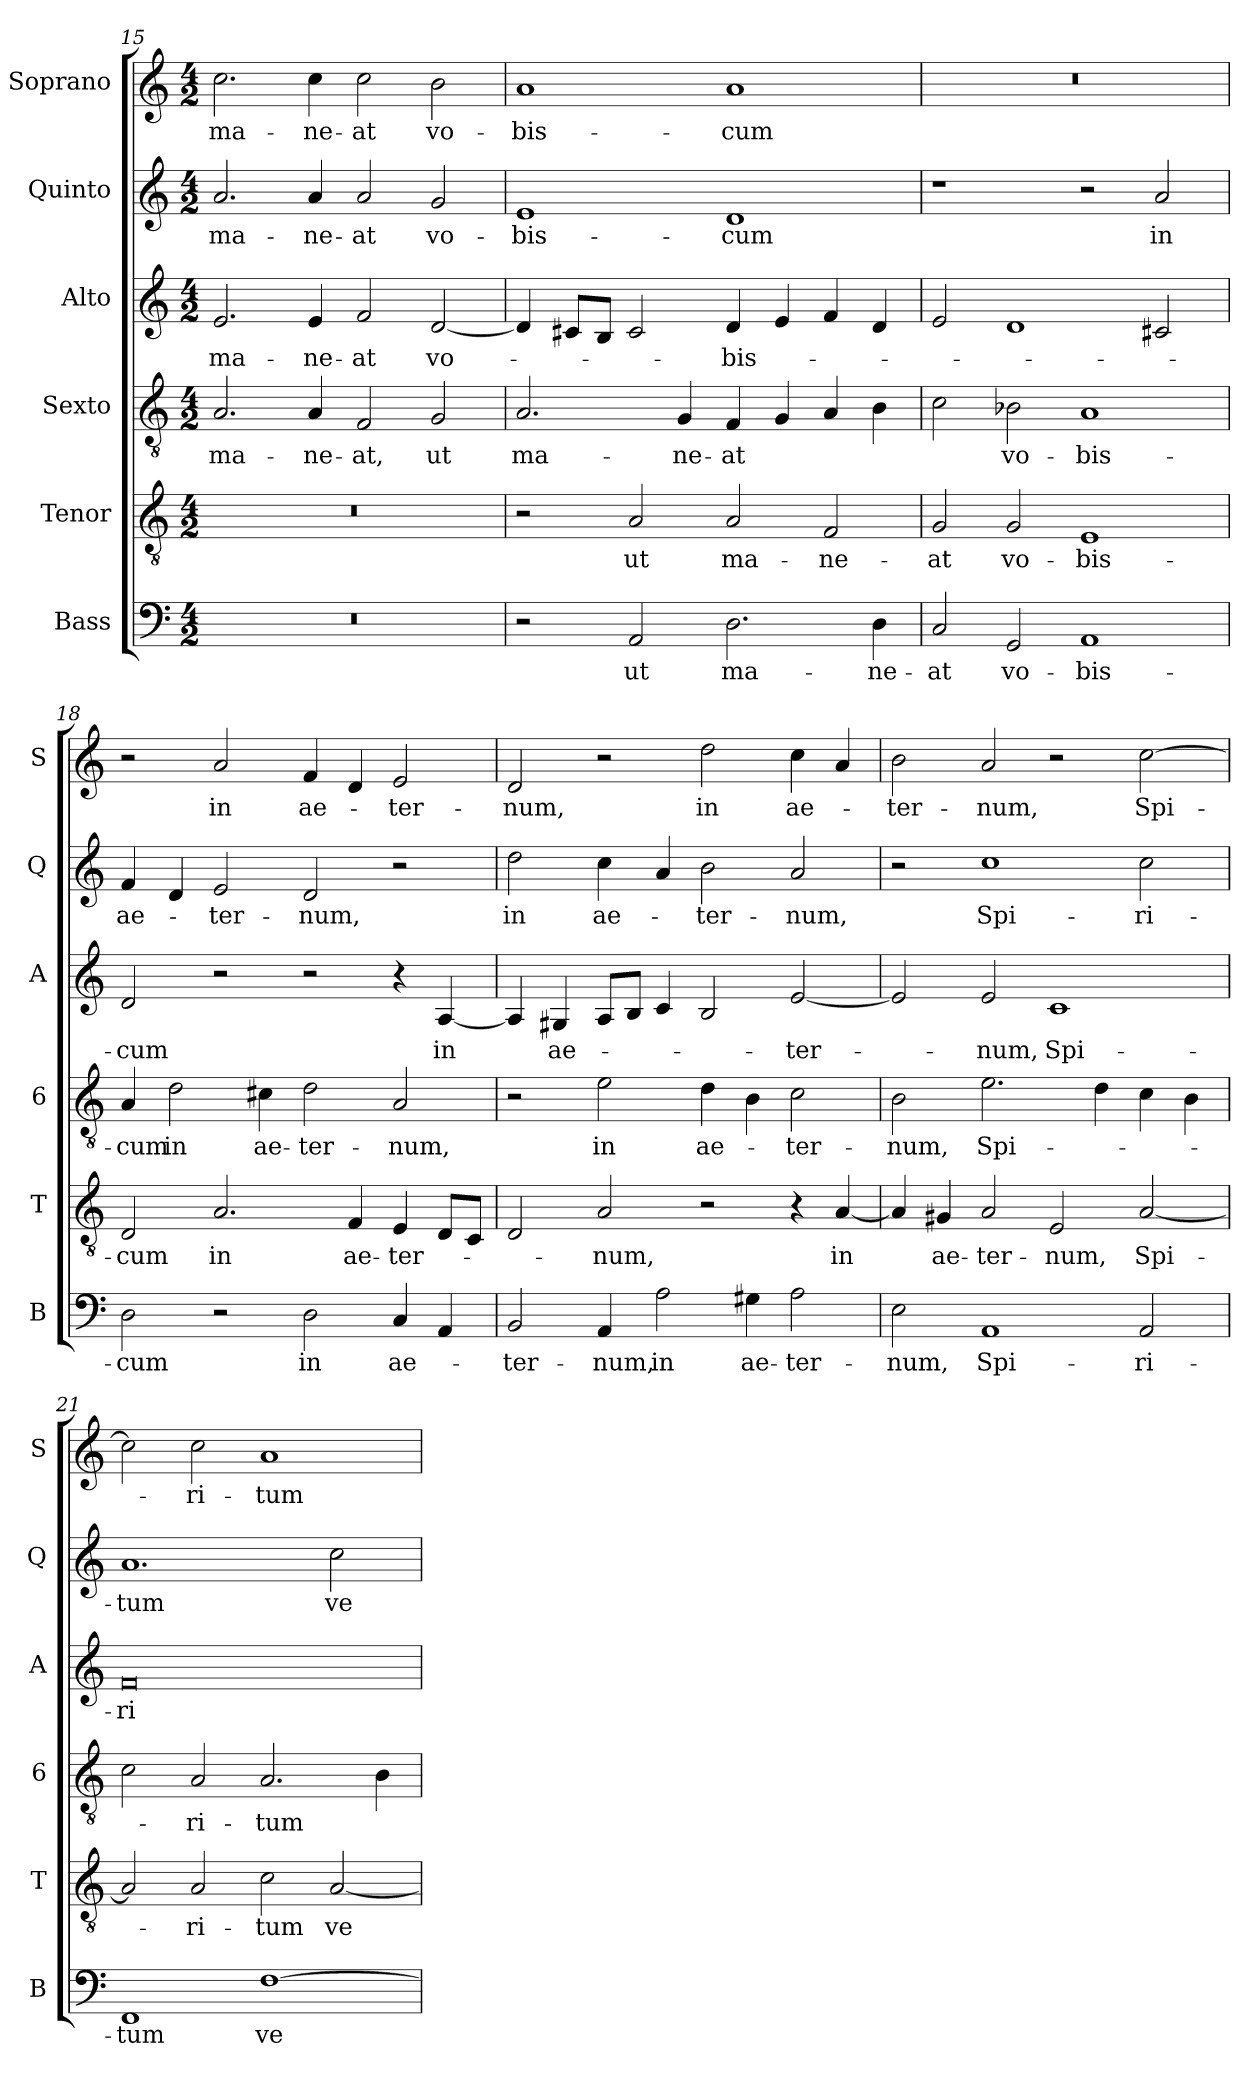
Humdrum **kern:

**kern	**text	**kern	**text	**kern	**text	**kern	**text	**kern	**text	**kern	**text
*part6	*part6	*part5	*part5	*part4	*part4	*part3	*part3	*part2	*part2	*part1	*part1
*staff6	*staff6	*staff5	*staff5	*staff4	*staff4	*staff3	*staff3	*staff2	*staff2	*staff1	*staff1
*I"Bass	*	*I"Tenor	*	*I"Sexto	*	*I"Alto	*	*I"Quinto	*	*I"Soprano	*
*I'B	*	*I'T	*	*I'6	*	*I'A	*	*I'Q	*	*I'S	*
*clefF4	*	*clefGv2	*	*clefGv2	*	*clefG2	*	*clefG2	*	*clefG2	*
*k[]	*	*k[]	*	*k[]	*	*k[]	*	*k[]	*	*k[]	*
*C:	*	*C:	*	*C:	*	*C:	*	*C:	*	*C:	*
*M4/2	*	*M4/2	*	*M4/2	*	*M4/2	*	*M4/2	*	*M4/2	*
=15	=15	=15	=15	=15	=15	=15	=15	=15	=15	=15	=15
!	!	!	!	!	!LO:LY:b	!	!LO:LY:b	!	!LO:LY:b	!	!LO:LY:b
0r	.	0r	.	2.A/	ma-	2.e/	ma-	2.a/	ma-	2.cc\	ma-
!	!	!	!	!	!LO:LY:b	!	!LO:LY:b	!	!LO:LY:b	!	!LO:LY:b
.	.	.	.	4A/	-ne-	4e/	-ne-	4a/	-ne-	4cc\	-ne-
!	!	!	!	!	!LO:LY:b	!	!LO:LY:b	!	!LO:LY:b	!	!LO:LY:b
.	.	.	.	2F/	-at,	2f/	-at	2a/	-at	2cc\	-at
!	!	!	!	!	!LO:LY:b	!	!LO:LY:b	!	!LO:LY:b	!	!LO:LY:b
.	.	.	.	2G/	ut	[2d/	vo-	2g/	vo-	2b\	vo-
=16	=16	=16	=16	=16	=16	=16	=16	=16	=16	=16	=16
!	!	!	!	!	!LO:LY:b	!	!	!	!LO:LY:b	!	!LO:LY:b
2r	.	2r	.	2.A/	ma-	4d/]	.	1e	-bis-	1a	-bis-
.	.	.	.	.	.	8c#X/L	.	.	.	.	.
.	.	.	.	.	.	8B/J	.	.	.	.	.
!	!LO:LY:b	!	!LO:LY:b	!	!	!	!	!	!	!	!
2AA/	ut	2A/	ut	.	.	2c#/	.	.	.	.	.
!	!	!	!	!	!LO:LY:b	!	!	!	!	!	!
.	.	.	.	4G/	-ne-	.	.	.	.	.	.
!	!LO:LY:b	!	!LO:LY:b	!	!LO:LY:b	!	!LO:LY:b	!	!LO:LY:b	!	!LO:LY:b
2.D\	ma-	2A/	ma-	4F/	-at	4d/	-bis-	1d	-cum	1a	-cum
.	.	.	.	4G/	.	4e/	.	.	.	.	.
!	!	!	!LO:LY:b	!	!	!	!	!	!	!	!
.	.	2F/	-ne-	4A/	.	4f/	.	.	.	.	.
!	!LO:LY:b	!	!	!	!	!	!	!	!	!	!
4D\	-ne-	.	.	4B\	.	4d/	.	.	.	.	.
!!LO:PB:g=z
=17	=17	=17	=17	=17	=17	=17	=17	=17	=17	=17	=17
!	!LO:LY:b	!	!LO:LY:b	!	!	!	!	!	!	!	!
2C/	-at	2G/	-at	2c\	.	2e/	.	1r	.	0r	.
!	!LO:LY:b	!	!LO:LY:b	!	!LO:LY:b	!	!	!	!	!	!
2GG/	vo-	2G/	vo-	2B-X\	vo-	1d	.	.	.	.	.
!	!LO:LY:b	!	!LO:LY:b	!	!LO:LY:b	!	!	!	!	!	!
1AA	-bis-	1E	-bis-	1A	-bis-	.	.	2r	.	.	.
!	!	!	!	!	!	!	!	!	!LO:LY:b	!	!
.	.	.	.	.	.	2c#X/	.	2a/	in	.	.
=18	=18	=18	=18	=18	=18	=18	=18	=18	=18	=18	=18
!	!LO:LY:b	!	!LO:LY:b	!	!LO:LY:b	!	!LO:LY:b	!	!LO:LY:b	!	!
2D\	-cum	2D/	-cum	4A/	-cum	2d/	-cum	4f/	ae-	2r	.
!	!	!	!	!	!LO:LY:b	!	!	!	!	!	!
.	.	.	.	2d\	in	.	.	4d/	.	.	.
!	!	!	!LO:LY:b	!	!	!	!	!	!LO:LY:b	!	!LO:LY:b
2r	.	2.A/	in	.	.	2r	.	2e/	-ter-	2a/	in
!	!	!	!	!	!LO:LY:b	!	!	!	!	!	!
.	.	.	.	4c#X\	ae-	.	.	.	.	.	.
!	!LO:LY:b	!	!	!	!LO:LY:b	!	!	!	!LO:LY:b	!	!LO:LY:b
2D\	in	.	.	2d\	-ter-	2r	.	2d/	-num,	4f/	ae-
!	!	!	!LO:LY:b	!	!	!	!	!	!	!	!
.	.	4F/	ae-	.	.	.	.	.	.	4d/	.
!	!LO:LY:b	!	!LO:LY:b	!	!LO:LY:b	!	!	!	!	!	!LO:LY:b
4C/	ae-	4E/	-ter-	2A/	-num,	4r	.	2r	.	2e/	-ter-
!	!	!	!	!	!	!	!LO:LY:b	!	!	!	!
4AA/	.	8D/L	.	.	.	[4A/	in	.	.	.	.
.	.	8C/J	.	.	.	.	.	.	.	.	.
=19	=19	=19	=19	=19	=19	=19	=19	=19	=19	=19	=19
!	!LO:LY:b	!	!	!	!	!	!	!	!LO:LY:b	!	!LO:LY:b
2BB/	-ter-	2D/	.	2r	.	4A/]	.	2dd\	in	2d/	-num,
!	!	!	!	!	!	!	!LO:LY:b	!	!	!	!
.	.	.	.	.	.	4G#X/	ae-	.	.	.	.
!	!LO:LY:b	!	!LO:LY:b	!	!LO:LY:b	!	!	!	!LO:LY:b	!	!
4AA/	-num,	2A/	-num,	2e\	in	8A/L	.	4cc\	ae-	2r	.
.	.	.	.	.	.	8B/J	.	.	.	.	.
!	!LO:LY:b	!	!	!	!	!	!	!	!	!	!
2A\	in	.	.	.	.	4c/	.	4a/	.	.	.
!	!	!	!	!	!LO:LY:b	!	!	!	!LO:LY:b	!	!LO:LY:b
.	.	2r	.	4d\	ae-	2B/	.	2b\	-ter-	2dd\	in
!	!LO:LY:b	!	!	!	!	!	!	!	!	!	!
4G#X\	ae-	.	.	4B\	.	.	.	.	.	.	.
!	!LO:LY:b	!	!	!	!LO:LY:b	!	!LO:LY:b	!	!LO:LY:b	!	!LO:LY:b
2A\	-ter-	4r	.	2c\	-ter-	[2e/	-ter-	2a/	-num,	4cc\	ae-
!	!	!	!LO:LY:b	!	!	!	!	!	!	!	!
.	.	[4A/	in	.	.	.	.	.	.	4a/	.
=20	=20	=20	=20	=20	=20	=20	=20	=20	=20	=20	=20
!	!LO:LY:b	!	!	!	!LO:LY:b	!	!	!	!	!	!LO:LY:b
2E\	-num,	4A/]	.	2B\	-num,	2e/]	.	2r	.	2b\	-ter-
!	!	!	!LO:LY:b	!	!	!	!	!	!	!	!
.	.	4G#X/	ae-	.	.	.	.	.	.	.	.
!	!LO:LY:b	!	!LO:LY:b	!	!LO:LY:b	!	!LO:LY:b	!	!LO:LY:b	!	!LO:LY:b
1AA	Spi-	2A/	-ter-	2.e\	Spi-	2e/	-num,	1cc	Spi-	2a/	-num,
!	!	!	!LO:LY:b	!	!	!	!LO:LY:b	!	!	!	!
.	.	2E/	-num,	.	.	1c	Spi-	.	.	2r	.
.	.	.	.	4d\	.	.	.	.	.	.	.
!	!LO:LY:b	!	!LO:LY:b	!	!	!	!	!	!LO:LY:b	!	!LO:LY:b
2AA/	-ri-	[2A/	Spi-	4c\	.	.	.	2cc\	-ri-	[2cc\	Spi-
.	.	.	.	4B\	.	.	.	.	.	.	.
!!LO:LB:g=z
=21	=21	=21	=21	=21	=21	=21	=21	=21	=21	=21	=21
!	!LO:LY:b	!	!	!	!	!	!LO:LY:b	!	!LO:LY:b	!	!
1FF	-tum	2A/]	.	2c\	.	0f	-ri-	1.a	-tum	2cc\]	.
!	!	!	!LO:LY:b	!	!LO:LY:b	!	!	!	!	!	!LO:LY:b
.	.	2A/	-ri-	2A/	-ri-	.	.	.	.	2cc\	-ri-
!	!LO:LY:b	!	!LO:LY:b	!	!LO:LY:b	!	!	!	!	!	!LO:LY:b
[1F	ve-	2c\	-tum	2.A/	-tum	.	.	.	.	1a	-tum
!	!	!	!LO:LY:b	!	!	!	!	!	!LO:LY:b	!	!
.	.	[2A/	ve-	.	.	.	.	2cc\	ve-	.	.
.	.	.	.	4B\	.	.	.	.	.	.	.
=	=	=	=	=	=	=	=	=	=	=	=
*-	*-	*-	*-	*-	*-	*-	*-	*-	*-	*-	*-
